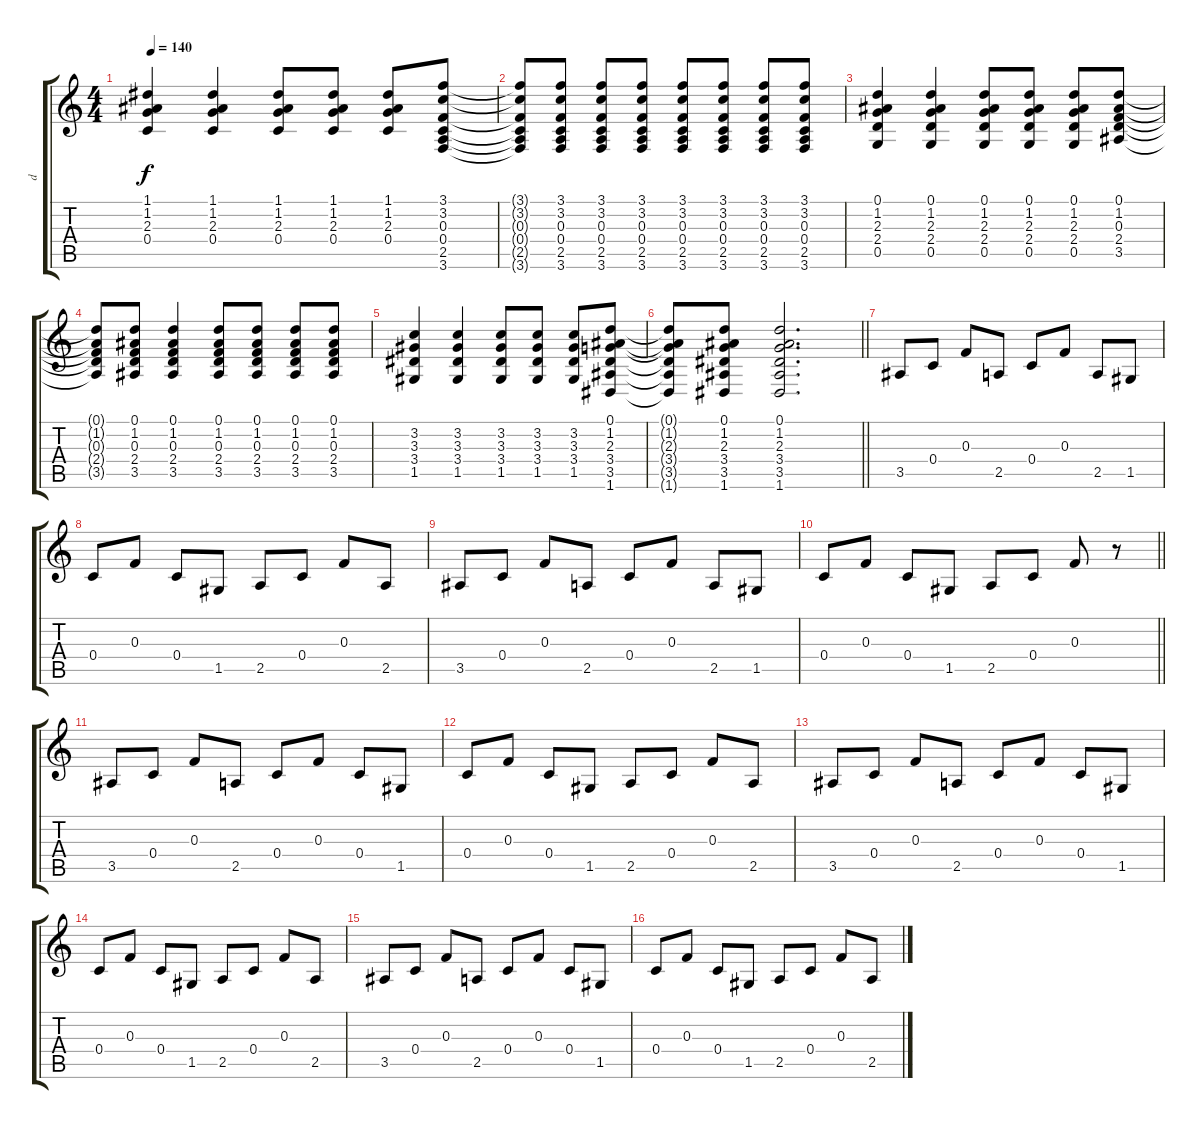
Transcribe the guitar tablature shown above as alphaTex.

\track ("d" "d") {instrument distortionguitar}
\staff {score tabs}
\tuning (D4 A3 F3 C3 G2 D2) {hide}
\ts (4 4)
\tempo 140
\clef g2
\ks c
(1.1 1.2 2.3 0.4).4{dy f} (1.1 1.2 2.3 0.4).4 (1.1 1.2 2.3 0.4).8 (1.1 1.2 2.3 0.4).8 (1.1 1.2 2.3 0.4).8 (3.1 3.2 0.3 0.4 2.5 3.6).8 |
(3.1{t} 3.2{t} 0.3{t} 0.4{t} 2.5{t} 3.6{t}).8 (3.1 3.2 0.3 0.4 2.5 3.6).8 (3.1 3.2 0.3 0.4 2.5 3.6).8 (3.1 3.2 0.3 0.4 2.5 3.6).8 (3.1 3.2 0.3 0.4 2.5 3.6).8 (3.1 3.2 0.3 0.4 2.5 3.6).8 (3.1 3.2 0.3 0.4 2.5 3.6).8 (3.1 3.2 0.3 0.4 2.5 3.6).8 |
(0.1 1.2 2.3 2.4 0.5).4 (0.1 1.2 2.3 2.4 0.5).4 (0.1 1.2 2.3 2.4 0.5).8 (0.1 1.2 2.3 2.4 0.5).8 (0.1 1.2 2.3 2.4 0.5).8 (0.1 1.2 0.3 2.4 3.5).8 |
(0.1{t} 1.2{t} 0.3{t} 2.4{t} 3.5{t}).8 (0.1 1.2 0.3 2.4 3.5).8 (0.1 1.2 0.3 2.4 3.5).4 (0.1 1.2 0.3 2.4 3.5).8 (0.1 1.2 0.3 2.4 3.5).8 (0.1 1.2 0.3 2.4 3.5).8 (0.1 1.2 0.3 2.4 3.5).8 |
(3.2 3.3 3.4 1.5).4 (3.2 3.3 3.4 1.5).4 (3.2 3.3 3.4 1.5).8 (3.2 3.3 3.4 1.5).8 (3.2 3.3 3.4 1.5).8 (0.1 1.2 2.3 3.4 3.5 1.6).8 |
\barLineRight lightlight
(0.1{t} 1.2{t} 2.3{t} 3.4{t} 3.5{t} 1.6{t}).8 (0.1 1.2 2.3 3.4 3.5 1.6).8 (0.1 1.2 2.3 3.4 3.5 1.6).2{d} |
\section ("" " ")
3.5.8 0.4.8 0.3.8 2.5.8 0.4.8 0.3.8 2.5.8 1.5.8 |
0.4.8 0.3.8 0.4.8 1.5.8 2.5.8 0.4.8 0.3.8 2.5.8 |
3.5.8 0.4.8 0.3.8 2.5.8 0.4.8 0.3.8 2.5.8 1.5.8 |
\barLineRight lightlight
0.4.8 0.3.8 0.4.8 1.5.8 2.5.8 0.4.8 0.3.8 r.8 |
\section ("" " ")
3.5.8 0.4.8 0.3.8 2.5.8 0.4.8 0.3.8 0.4.8 1.5.8 |
0.4.8 0.3.8 0.4.8 1.5.8 2.5.8 0.4.8 0.3.8 2.5.8 |
3.5.8 0.4.8 0.3.8 2.5.8 0.4.8 0.3.8 0.4.8 1.5.8 |
0.4.8 0.3.8 0.4.8 1.5.8 2.5.8 0.4.8 0.3.8 2.5.8 |
3.5.8 0.4.8 0.3.8 2.5.8 0.4.8 0.3.8 0.4.8 1.5.8 |
0.4.8 0.3.8 0.4.8 1.5.8 2.5.8 0.4.8 0.3.8 2.5.8
